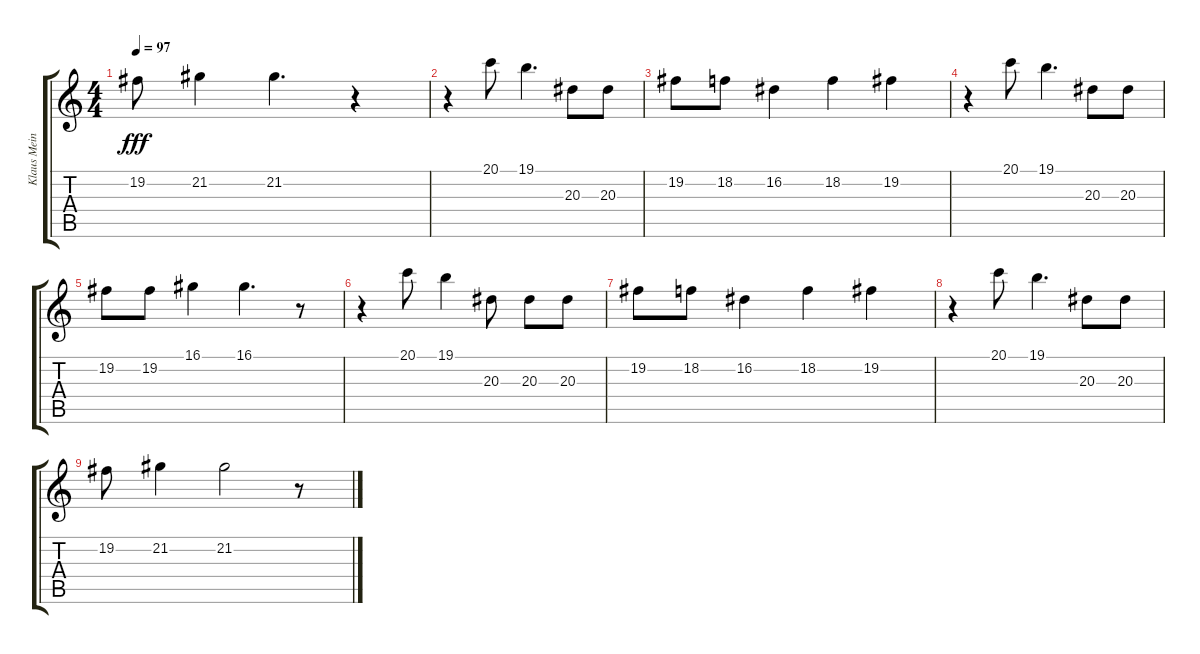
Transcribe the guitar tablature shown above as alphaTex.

\track ("Klaus Meine" "Klaus Mein") {instrument synthvoice}
\staff {score tabs}
\tuning (E4 B3 G3 D3 A2 E2) {hide}
\ts (4 4)
\tempo 97
\clef g2
\ks c
19.2.8{dy fff} 21.2.4 21.2.4{d} r.4 |
r.4 20.1.8 19.1.4{d} 20.3.8 20.3.8 |
19.2.8 18.2.8 16.2.4 18.2.4 19.2.4 |
r.4 20.1.8 19.1.4{d} 20.3.8 20.3.8 |
19.2.8 19.2.8 16.1.4 16.1.4{d} r.8 |
r.4 20.1.8 19.1.4 20.3.8 20.3.8 20.3.8 |
19.2.8 18.2.8 16.2.4 18.2.4 19.2.4 |
r.4 20.1.8 19.1.4{d} 20.3.8 20.3.8 |
19.2.8 21.2.4 21.2.2 r.8
